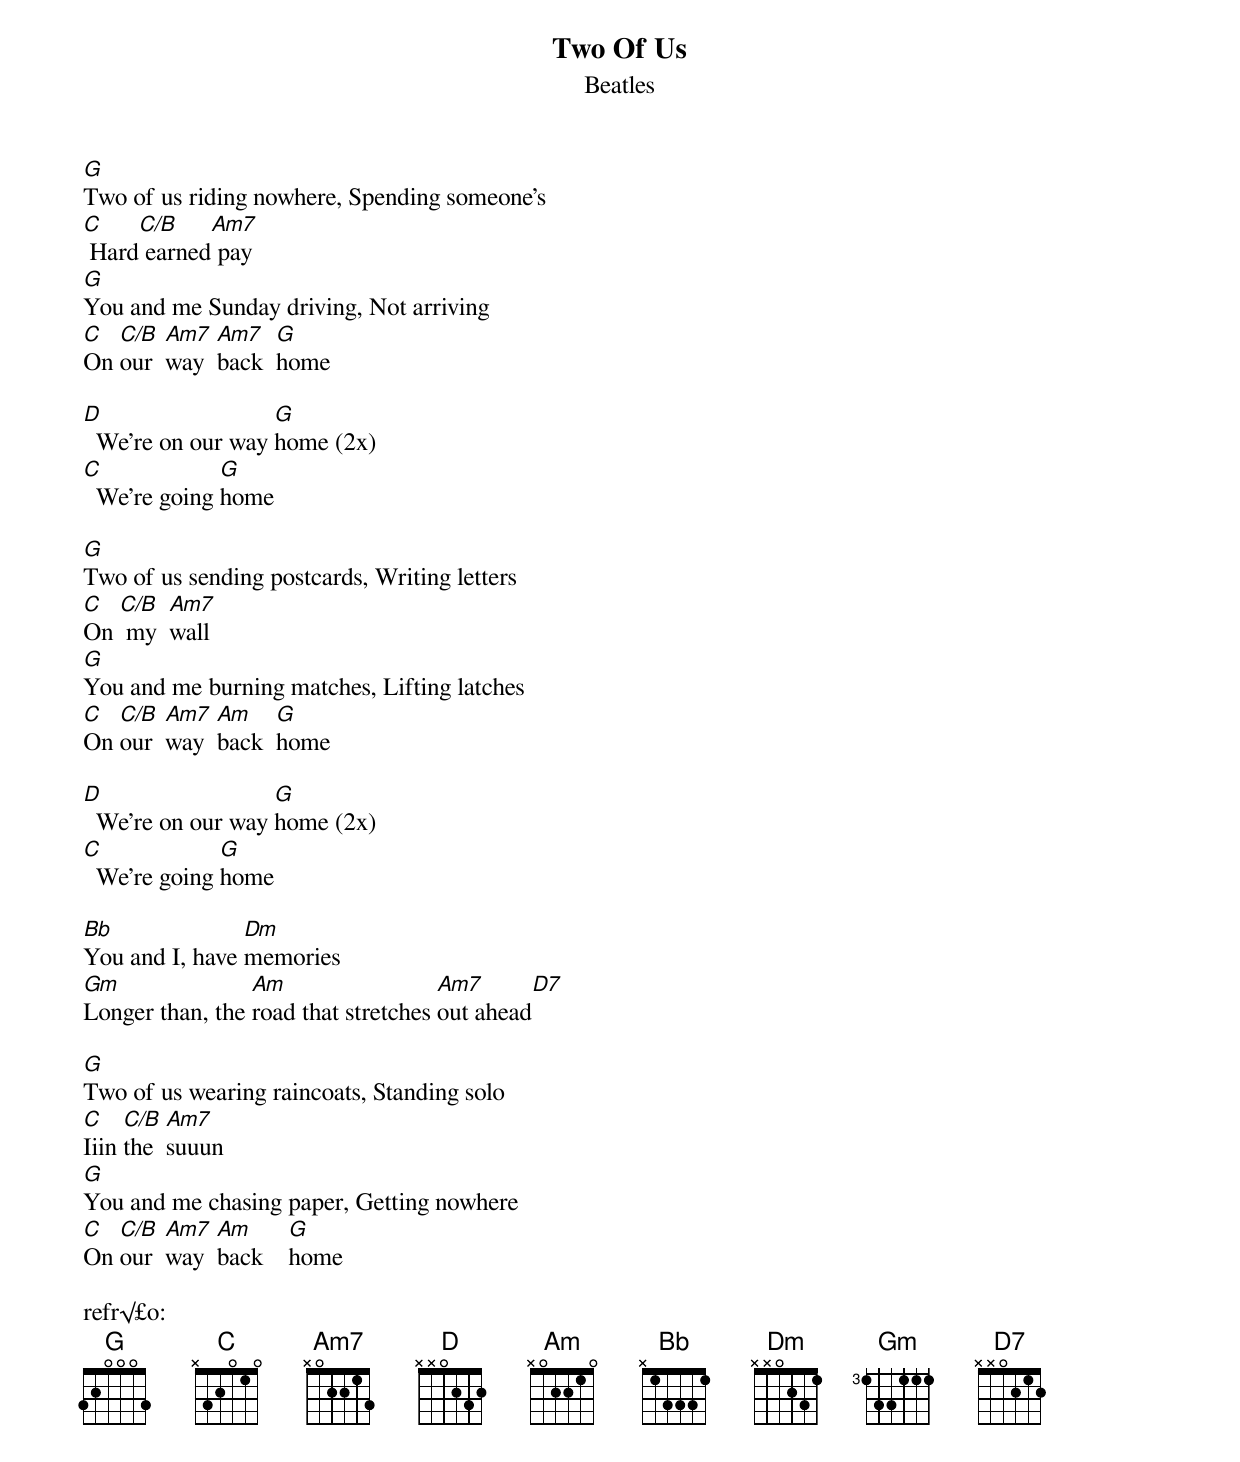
Two Of Us
Beatles

G
Two of us riding nowhere, Spending someone's
C    C/B    Am7
 Hard earned pay
G
You and me Sunday driving, Not arriving
C  C/B  Am7  Am7   G
On our  way  back  home

D                  G
  We're on our way home (2x)
C             G
  We're going home

G
Two of us sending postcards, Writing letters
C  C/B  Am7
On  my  wall
G
You and me burning matches, Lifting latches
C  C/B  Am7  Am    G
On our  way  back  home

D                  G
  We're on our way home (2x)
C             G
  We're going home

Bb              Dm
You and I, have memories
Gm               Am                  Am7         D7
Longer than, the road that stretches out ahead

G
Two of us wearing raincoats, Standing solo
C    C/B  Am7
Iiin the  suuun
G
You and me chasing paper, Getting nowhere
C  C/B  Am7  Am      G
On our  way  back    home

refr√£o:
